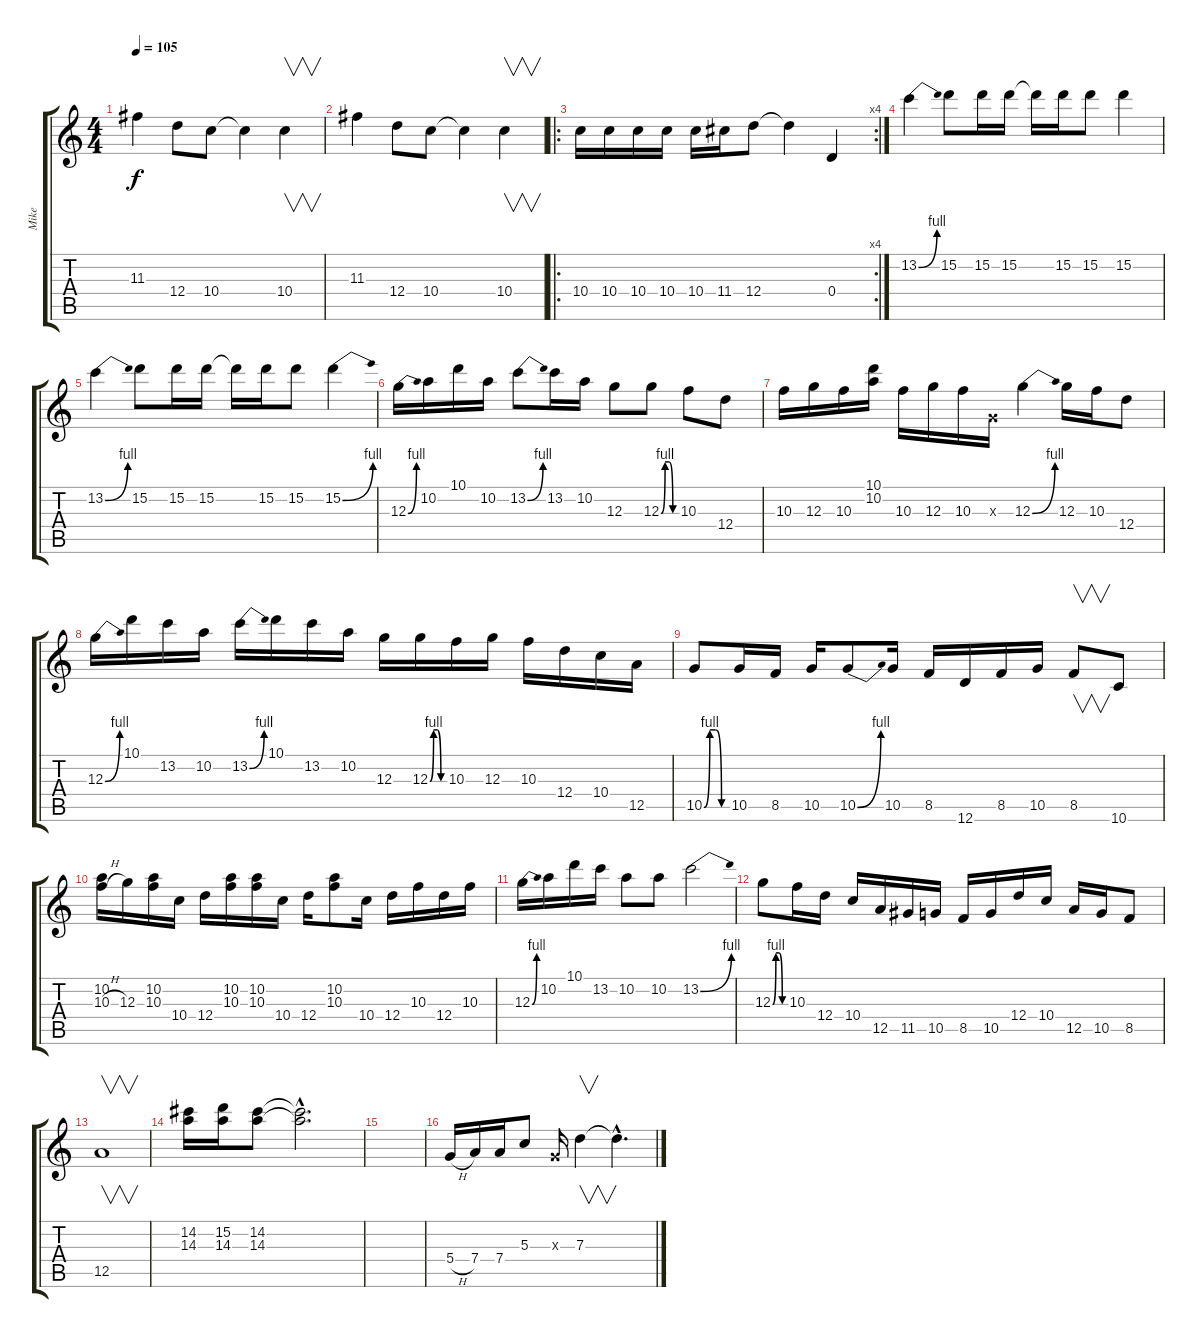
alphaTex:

\track ("Mike" "Mike") {instrument distortionguitar}
\staff {score tabs}
\tuning (E4 B3 G3 D3 A2 D2) {hide}
\ts (4 4)
\tempo 105
\clef g2
\ks c
11.3.4{dy f} 12.4.8 10.4.8 10.4{t}.4 10.4.4{v} |
11.3.4 12.4.8 10.4.8 10.4{t}.4 10.4.4{v} |
\ro
\rc 4
10.4.16 10.4.16 10.4.16 10.4.16 10.4.16 11.4.16 12.4.8 12.4{t}.4 0.4.4 |
13.2{be (bend 0 0 60 4)}.4 15.2.8 15.2.16 15.2.16 15.2{t}.16 15.2.16 15.2.8 15.2.4 |
13.2{be (bend 0 0 60 4)}.4 15.2.8 15.2.16 15.2.16 15.2{t}.16 15.2.16 15.2.8 15.2{be (bend 0 0 60 4)}.4 |
12.3{be (bend 0 0 60 4)}.16 10.2.16 10.1.16 10.2.16 13.2{be (bend 0 0 60 4)}.8 13.2.16 10.2.16 12.3.8 12.3{be (custom 0 0 15 4 30 4 45 0 60 0)}.8 10.3.8 12.4.8 |
10.3.16 12.3.16 10.3.16 (10.1 10.2).16 10.3.16 12.3.16 10.3.16 0.3{x}.16 12.3{be (bend 0 0 60 4)}.4 12.3.16 10.3.16 12.4.8 |
12.3{be (bend 0 0 60 4)}.16 10.1.16 13.2.16 10.2.16 13.2{be (bend 0 0 60 4)}.16 10.1.16 13.2.16 10.2.16 12.3.16 12.3{be (custom 0 0 15 4 30 4 45 0 60 0)}.16 10.3.16 12.3.16 10.3.16 12.4.16 10.4.16 12.5.16 |
10.5{be (custom 0 0 15 4 30 4 45 0 60 0)}.8 10.5.16 8.5.16 10.5.16 10.5{be (bend 0 0 60 4)}.8 10.5.16 8.5.16 12.6.16 8.5.16 10.5.16 8.5.8{v} 10.6.8 |
(10.2 10.3{h}).16 12.3.16 (10.2 10.3).16 10.4.16 12.4.16 (10.2 10.3).16 (10.2 10.3).16 10.4.16 12.4.16 (10.2 10.3).8 10.4.16 12.4.16 10.3.16 12.4.16 10.3.16 |
12.3{be (bend 0 0 60 4)}.16 10.2.16 10.1.16 13.2.16 10.2.8 10.2.8 13.2{be (bend 0 0 60 4)}.2 |
12.3{be (custom 0 0 15 4 30 4 45 0 60 0)}.8 10.3.16 12.4.16 10.4.16 12.5.16 11.5.16 10.5.16 8.5.16 10.5.16 12.4.16 10.4.16 12.5.16 10.5.16 8.5.8 |
12.5.1{v} |
(14.2 14.3).16 (15.2 14.3).16 (14.2 14.3).8 (14.2{hac t} 14.3{hac t}).2{d} |
|
5.4{h}.16 7.4.16 7.4.16 5.3.8 0.3{x}.16 7.3.4{v} 7.3{hac t}.4{d}
